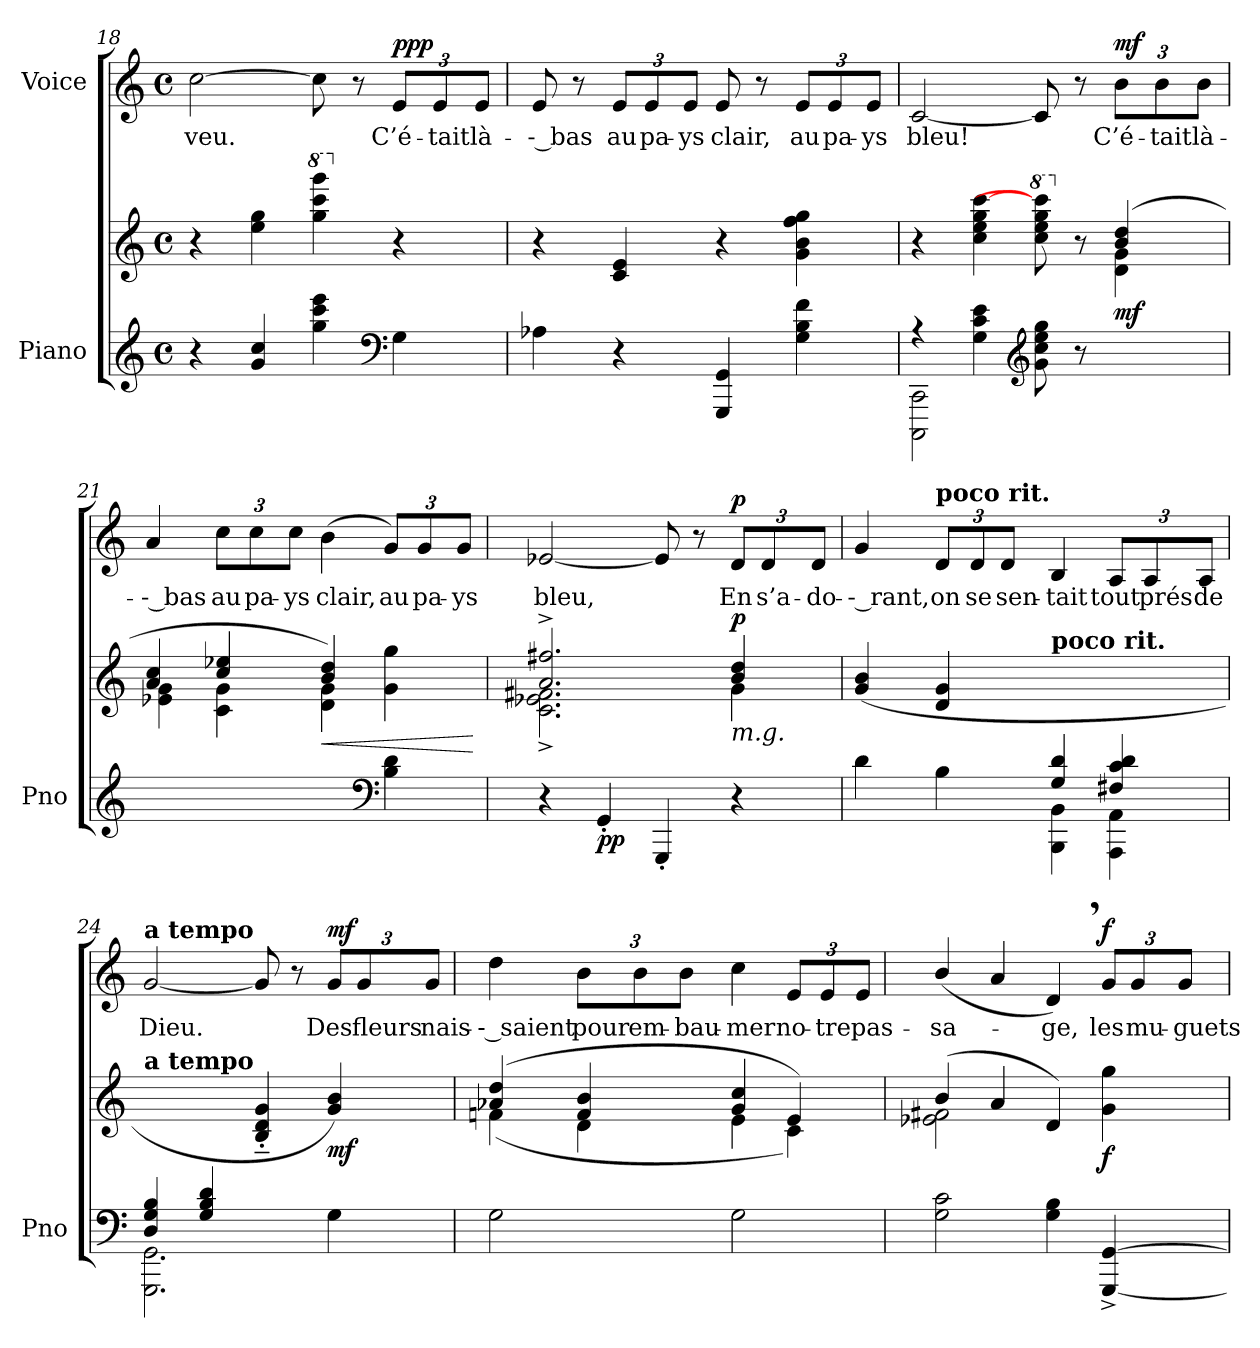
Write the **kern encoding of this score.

**kern	**kern	**dynam	**kern	**text	**dynam
*part2	*part2	*part2	*part1	*part1	*part1
*staff3	*staff2	*staff2/3	*staff1	*staff1	*staff1
*I"Piano	*	*	*I"Voice	*	*
*I'Pno	*	*	*	*	*
*clefG2	*clefG2	*	*clefG2	*	*
*k[]	*k[]	*	*k[]	*	*
*M4/4	*M4/4	*	*M4/4	*	*
*met(c)	*met(c)	*	*met(c)	*	*
=18	=18	=18	=18	=18	=18
!	!	!	!	!LO:LY:b	!
4r	4r	.	[2cc\	-veu.	.
4g/ 4cc/	4ee\ 4gg\	.	.	.	.
*	*8va	*	*	*	*
4gg\ 4ccc\ 4eee\	4ggg\ 4cccc\ 4gggg\	.	8cc\]	.	.
.	.	.	8r	.	.
*clefF4	*	*	*	*	*
*	*X8va	*	*	*	*
!	!	!	!	!LO:LY:b	!LO:DY:a
4G\	4r	.	12e/L	C’é-	ppp
!	!	!	!	!LO:LY:b	!
.	.	.	12e/	-tait	.
!	!	!	!	!LO:LY:b	!
.	.	.	12e/J	là-	.
!!LO:LB:g=z
=19	=19	=19	=19	=19	=19
!	!	!	!	!LO:LY:b	!
4A-X\	4r	.	8e/	-- bas	.
.	.	.	8r	.	.
!	!	!	!	!LO:LY:b	!
4r	4c/ 4e/	.	12e/L	au	.
!	!	!	!	!LO:LY:b	!
.	.	.	12e/	pa-	.
!	!	!	!	!LO:LY:b	!
.	.	.	12e/J	-ys	.
!	!	!	!	!LO:LY:b	!
4GGG/ 4GG/	4r	.	8e/	clair,	.
.	.	.	8r	.	.
!	!	!	!	!LO:LY:b	!
4G\ 4B\ 4f\	4g\ 4b\ 4ff\ 4gg\	.	12e/L	au	.
!	!	!	!	!LO:LY:b	!
.	.	.	12e/	pa-	.
!	!	!	!	!LO:LY:b	!
.	.	.	12e/J	-ys	.
=20	=20	=20	=20	=20	=20
*^	*^	*	*	*	*
!	!	!	!	!	!	!LO:LY:b	!
4r	2CCC\ 2CC\	4r	2.ryy	.	[2c/	bleu!	.
4G\ 4c\ 4e\	.	4cc\ 4ee\ 4gg\ [4ccc\	.	.	.	.	.
*clefG2	*	*	*	*	*	*	*
*	*	*8va	*	*	*	*	*
8g\ 8cc\ 8ee\ 8gg\	4ryy	8ccc\ 8eee\ 8ggg\ 8cccc\]	.	.	8c/]	.	.
*	*	*X8va	*	*	*	*	*
8r	.	8r	.	.	8r	.	.
!	!	!	!	!LO:DY:b	!	!LO:LY:b	!LO:DY:a
4ryy	4ryy	(>4b/ 4dd/	4d\ 4g\	mf	12b\L	C’é-	mf
!	!	!	!	!	!	!LO:LY:b	!
.	.	.	.	.	12b\	-tait	.
!	!	!	!	!	!	!LO:LY:b	!
.	.	.	.	.	12b\J	là--	.
*v	*v	*	*	*	*	*	*
!!LO:LB:g=z
=21	=21	=21	=21	=21	=21	=21
!	!	!	!	!	!LO:LY:b	!
2.ryy	4a/ 4cc/	4e-X\ 4g\	.	4a/	-- bas	.
!	!	!	!	!	!LO:LY:b	!
.	4cc/ 4ee-X/	4c\ 4g\	.	12cc\L	au	.
!	!	!	!	!	!LO:LY:b	!
.	.	.	.	12cc\	pa-	.
!	!	!	!	!	!LO:LY:b	!
.	.	.	.	12cc\J	-ys	.
!	!	!	!LO:HP:b	!	!LO:LY:b	!
.	4b/ 4dd/)	4d\ 4g\	<	(4b\	clair,	.
*clefF4	*	*	*	*	*	*
!	!	!	!	!	!LO:LY:b	!
4B\ 4d\	4g\ 4gg\	4ryy	.	12g/L)	au	.
!	!	!	!	!	!LO:LY:b	!
.	.	.	.	12g/	pa-	.
!	!	!	!	!	!LO:LY:b	!
.	.	.	.	12g/J	-ys	.
*	*v	*v	*	*	*	*
.	.	[	.	.	.
=22	=22	=22	=22	=22	=22
*	*^	*	*	*	*
!	!	!	!	!	!LO:LY:b	!
4r	2.a/^ 2.ff#X/^	2.c\^ 2.e-X\^ 2.f#X\^	.	[2e-X/	bleu,	.
!	!	!	!LO:DY:b=2	!	!	!
4GG'/	.	.	pp	.	.	.
4GGG'/	.	.	.	8e-/]	.	.
.	.	.	.	8r	.	.
!	!LO:TX:b:i:t=m.g.	!	!	!	!	!
!	!	!	!LO:DY:a	!	!LO:LY:b	!LO:DY:a
4r	4b/ 4dd/	4g\	p	12d/L	En	p
!	!	!	!	!	!LO:LY:b	!
.	.	.	.	12d/	s’a-	.
!	!	!	!	!	!LO:LY:b	!
.	.	.	.	12d/J	-do-	.
*	*v	*v	*	*	*	*
!!LO:LB:g=z
=23	=23	=23	=23	=23	=23
*^	*	*	*	*	*
!	!	!	!	!	!LO:LY:b	!
2ryy	4d\	(>4g/ 4b/	.	4g/	-- rant,	.
!	!	!	!	!LO:TX:a:B:t=poco rit.	!	!
!	!	!	!	!	!LO:LY:b	!
.	4B\	4d/ 4g/	.	12d/L	on	.
!	!	!	!	!	!LO:LY:b	!
.	.	.	.	12d/	se	.
!	!	!	!	!	!LO:LY:b	!
.	.	.	.	12d/J	sen-	.
!	!	!LO:TX:a:B:t=poco rit.	!	!	!	!
!	!	!	!	!	!LO:LY:b	!
4G/ 4d/	4BBB\ 4BB\	2ryy	.	4B/	-tait	.
!	!	!	!	!	!LO:LY:b	!
4F#X/ 4c/ 4d/)	4AAA\ 4AA\	.	.	12A/L	tout	.
!	!	!	!	!	!LO:LY:b	!
.	.	.	.	12A/	prés	.
!	!	!	!	!	!LO:LY:b	!
.	.	.	.	12A/J	de	.
=24	=24	=24	=24	=24	=24	=24
!	!	!	!	!LO:TX:a:B:t=a tempo	!	!
!	!	!LO:TX:a:B:t=a tempo	!	!	!	!
!	!	!	!	!	!LO:LY:b	!
(>4D/ 4G/ 4B/	2.GGG\ 2.GG\	2ryy	.	[2g/	Dieu.	.
4G/ 4B/ 4d/	.	.	.	.	.	.
2ryy	.	4B/'~ 4d/'~ 4g/'~	.	8g/]	.	.
.	.	.	.	8r	.	.
!	!	!	!LO:DY:b	!	!LO:LY:b	!LO:DY:a
.	4G\	4g/ 4b/)	mf	12g/L	Des	mf
!	!	!	!	!	!LO:LY:b	!
.	.	.	.	12g/	fleurs	.
!	!	!	!	!	!LO:LY:b	!
.	.	.	.	12g/J	nais-	.
*v	*v	*	*	*	*	*
!!LO:PB:g=z
=25	=25	=25	=25	=25	=25
*	*^	*	*	*	*
!	!	!	!	!	!LO:LY:b	!
2G\	(4a-X/ 4dd/	(4fn\	.	4dd\	-- saient	.
!	!	!	!	!	!LO:LY:b	!
.	4f/ 4b/	4d\	.	12b\L	pour	.
!	!	!	!	!	!LO:LY:b	!
.	.	.	.	12b\	em-	.
!	!	!	!	!	!LO:LY:b	!
.	.	.	.	12b\J	-bau-	.
!	!	!	!	!	!LO:LY:b	!
2G\	4g/ 4cc/	4e\	.	4cc\	-mer	.
!	!	!	!	!	!LO:LY:b	!
.	4e/)	4c\)	.	12e/L	no-	.
!	!	!	!	!	!LO:LY:b	!
.	.	.	.	12e/	-tre	.
!	!	!	!	!	!LO:LY:b	!
.	.	.	.	12e/J	pas-	.
=26	=26	=26	=26	=26	=26	=26
!	!	!	!	!	!LO:LY:b	!
2G\ 2c\	(4b/	2e-X\ 2f#X\	.	(<4b/	-sa-	.
.	4a/	.	.	4a/	.	.
!	!	!	!	!	!LO:LY:b	!
4G\ 4B\	4d/)	2ryy	.	4d,/)	-ge,	.
!	!	!	!LO:DY:b	!	!LO:LY:b	!LO:DY:a
[4GGG/^ [4GG/^	4g\ 4gg\	.	f	12g/L	les	f
!	!	!	!	!	!LO:LY:b	!
.	.	.	.	12g/	mu-	.
!	!	!	!	!	!LO:LY:b	!
.	.	.	.	12g/J	-guets	.
*	*v	*v	*	*	*	*
=	=	=	=	=	=
*-	*-	*-	*-	*-	*-
